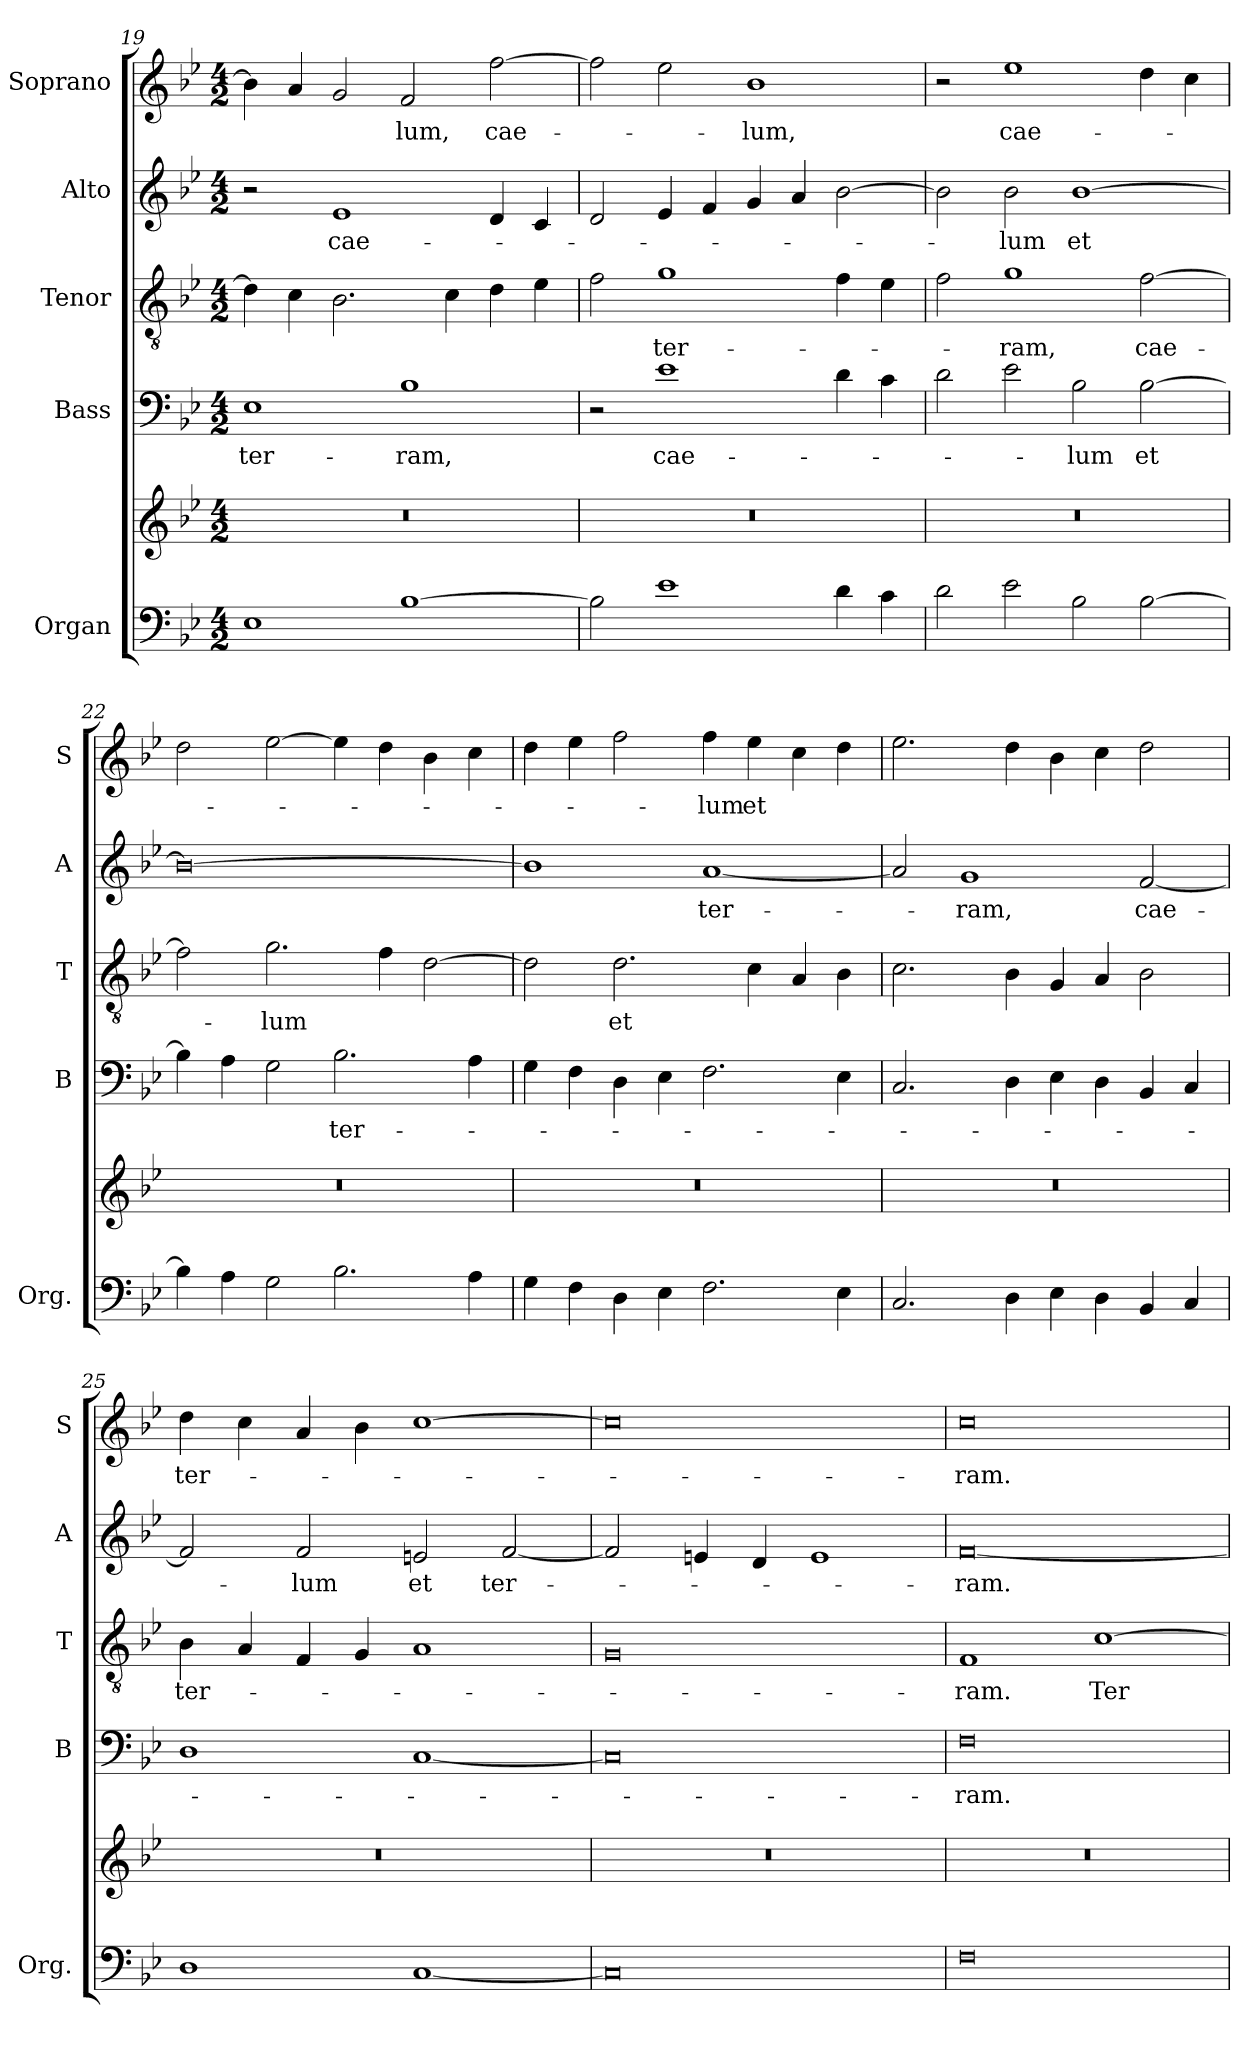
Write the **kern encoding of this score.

**kern	**kern	**kern	**text	**kern	**text	**kern	**text	**kern	**text
*part5	*part5	*part4	*part4	*part3	*part3	*part2	*part2	*part1	*part1
*staff6	*staff5	*staff4	*staff4	*staff3	*staff3	*staff2	*staff2	*staff1	*staff1
*I"Organ	*	*I"Bass	*	*I"Tenor	*	*I"Alto	*	*I"Soprano	*
*I'Org.	*	*I'B	*	*I'T	*	*I'A	*	*I'S	*
*clefF4	*clefG2	*clefF4	*	*clefGv2	*	*clefG2	*	*clefG2	*
*k[b-e-]	*k[b-e-]	*k[b-e-]	*	*k[b-e-]	*	*k[b-e-]	*	*k[b-e-]	*
*B-:	*B-:	*B-:	*	*B-:	*	*B-:	*	*B-:	*
*M4/2	*M4/2	*M4/2	*	*M4/2	*	*M4/2	*	*M4/2	*
=19	=19	=19	=19	=19	=19	=19	=19	=19	=19
!	!	!	!LO:LY:b	!	!	!	!	!	!
1E-	0r	1E-	ter-	4d\]	.	2r	.	4b-\]	.
.	.	.	.	4c\	.	.	.	4a/	.
!	!	!	!	!	!	!	!LO:LY:b	!	!
.	.	.	.	2.B-\	.	1e-	cae-	2g/	.
!	!	!	!LO:LY:b	!	!	!	!	!	!LO:LY:b
[1B-	.	1B-	-ram,	.	.	.	.	2f/	-lum,
.	.	.	.	4c\	.	.	.	.	.
!	!	!	!	!	!	!	!	!	!LO:LY:b
.	.	.	.	4d\	.	4d/	.	[2ff\	cae-
.	.	.	.	4e-\	.	4c/	.	.	.
!!LO:LB:g=z
=20	=20	=20	=20	=20	=20	=20	=20	=20	=20
2B-\]	0r	2r	.	2f\	.	2d/	.	2ff\]	.
!	!	!	!LO:LY:b	!	!LO:LY:b	!	!	!	!
1e-	.	1e-	cae-	1g	ter-	4e-/	.	2ee-\	.
.	.	.	.	.	.	4f/	.	.	.
!	!	!	!	!	!	!	!	!	!LO:LY:b
.	.	.	.	.	.	4g/	.	1b-	-lum,
.	.	.	.	.	.	4a/	.	.	.
4d\	.	4d\	.	4f\	.	[2b-\	.	.	.
4c\	.	4c\	.	4e-\	.	.	.	.	.
=21	=21	=21	=21	=21	=21	=21	=21	=21	=21
2d\	0r	2d\	.	2f\	.	2b-\]	.	2r	.
!	!	!	!	!	!LO:LY:b	!	!LO:LY:b	!	!LO:LY:b
2e-\	.	2e-\	.	1g	-ram,	2b-\	-lum	1ee-	cae-
!	!	!	!LO:LY:b	!	!	!	!LO:LY:b	!	!
2B-\	.	2B-\	-lum	.	.	[1b-	et	.	.
!	!	!	!LO:LY:b	!	!LO:LY:b	!	!	!	!
[2B-\	.	[2B-\	et	[2f\	cae-	.	.	4dd\	.
.	.	.	.	.	.	.	.	4cc\	.
=22	=22	=22	=22	=22	=22	=22	=22	=22	=22
4B-\]	0r	4B-\]	.	2f\]	.	0b-_	.	2dd\	.
4A\	.	4A\	.	.	.	.	.	.	.
!	!	!	!	!	!LO:LY:b	!	!	!	!
2G\	.	2G\	.	2.g\	-lum	.	.	[2ee-\	.
!	!	!	!LO:LY:b	!	!	!	!	!	!
2.B-\	.	2.B-\	ter-	.	.	.	.	4ee-\]	.
.	.	.	.	4f\	.	.	.	4dd\	.
.	.	.	.	[2d\	.	.	.	4b-\	.
4A\	.	4A\	.	.	.	.	.	4cc\	.
!!LO:PB:g=z
=23	=23	=23	=23	=23	=23	=23	=23	=23	=23
4G\	0r	4G\	.	2d\]	.	1b-]	.	4dd\	.
4F\	.	4F\	.	.	.	.	.	4ee-\	.
!	!	!	!	!	!LO:LY:b	!	!	!	!
4D\	.	4D\	.	2.d\	et	.	.	2ff\	.
4E-\	.	4E-\	.	.	.	.	.	.	.
!	!	!	!	!	!	!	!LO:LY:b	!	!LO:LY:b
2.F\	.	2.F\	.	.	.	[1a	ter-	4ff\	-lum
!	!	!	!	!	!	!	!	!	!LO:LY:b
.	.	.	.	4c\	.	.	.	4ee-\	et
.	.	.	.	4A/	.	.	.	4cc\	.
4E-\	.	4E-\	.	4B-\	.	.	.	4dd\	.
=24	=24	=24	=24	=24	=24	=24	=24	=24	=24
2.C/	0r	2.C/	.	2.c\	.	2a/]	.	2.ee-\	.
!	!	!	!	!	!	!	!LO:LY:b	!	!
.	.	.	.	.	.	1g	-ram,	.	.
4D\	.	4D\	.	4B-\	.	.	.	4dd\	.
4E-\	.	4E-\	.	4G/	.	.	.	4b-\	.
4D\	.	4D\	.	4A/	.	.	.	4cc\	.
!	!	!	!	!	!	!	!LO:LY:b	!	!
4BB-/	.	4BB-/	.	2B-\	.	[2f/	cae-	2dd\	.
4C/	.	4C/	.	.	.	.	.	.	.
=25	=25	=25	=25	=25	=25	=25	=25	=25	=25
!	!	!	!	!	!LO:LY:b	!	!	!	!LO:LY:b
1D	0r	1D	.	4B-\	ter-	2f/]	.	4dd\	ter-
.	.	.	.	4A/	.	.	.	4cc\	.
!	!	!	!	!	!	!	!LO:LY:b	!	!
.	.	.	.	4F/	.	2f/	-lum	4a/	.
.	.	.	.	4G/	.	.	.	4b-\	.
!	!	!	!	!	!	!	!LO:LY:b	!	!
[1C	.	[1C	.	1A	.	2en/	et	[1cc	.
!	!	!	!	!	!	!	!LO:LY:b	!	!
.	.	.	.	.	.	[2f/	ter-	.	.
!!LO:LB:g=z
=26	=26	=26	=26	=26	=26	=26	=26	=26	=26
0C]	0r	0C]	.	0G	.	2f/]	.	0cc]	.
.	.	.	.	.	.	4en/	.	.	.
.	.	.	.	.	.	4d/	.	.	.
.	.	.	.	.	.	1e	.	.	.
=27	=27	=27	=27	=27	=27	=27	=27	=27	=27
!	!	!	!LO:LY:b	!	!LO:LY:b	!	!LO:LY:b	!	!LO:LY:b
0F	0r	0F	-ram.	1F	-ram.	[0f	-ram.	0cc	-ram.
!	!	!	!	!	!LO:LY:b	!	!	!	!
.	.	.	.	[1c	Ter-	.	.	.	.
=	=	=	=	=	=	=	=	=	=
*-	*-	*-	*-	*-	*-	*-	*-	*-	*-
